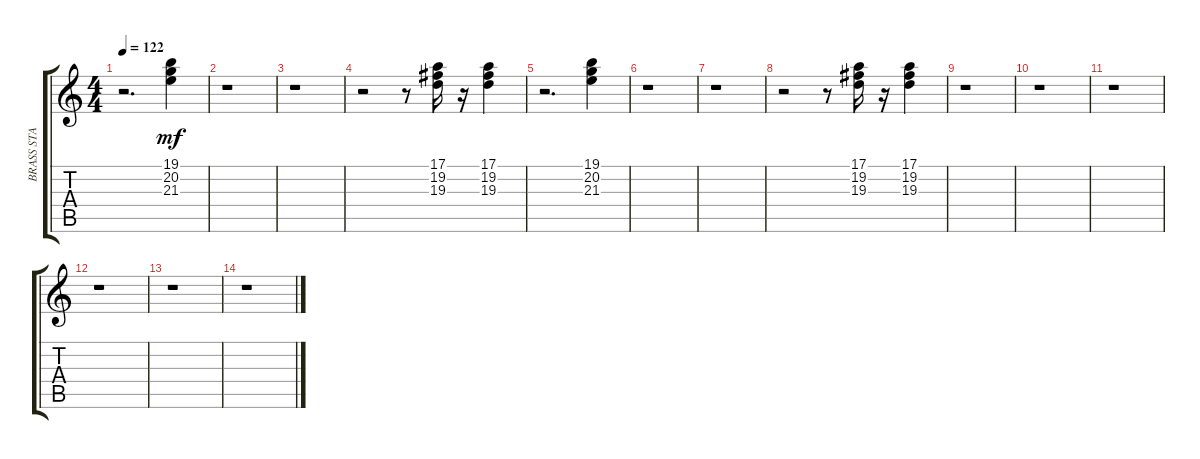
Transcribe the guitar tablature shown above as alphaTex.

\track ("BRASS STA" "BRASS STA") {instrument brasssection}
\staff {score tabs}
\tuning (E4 B3 G3 D3 A2 E2) {hide}
\ts (4 4)
\tempo 122
\clef g2
\ks c
r.2{d dy ff} (19.1 20.2 21.3).4{dy mf} |
r.1 |
r.1 |
r.2 r.8 (17.1 19.2 19.3).16 r.16 (17.1 19.2 19.3).4 |
r.2{d} (19.1 20.2 21.3).4 |
r.1 |
r.1 |
r.2 r.8 (17.1 19.2 19.3).16 r.16 (17.1 19.2 19.3).4 |
r.1 |
r.1 |
r.1 |
r.1 |
r.1 |
r.1
